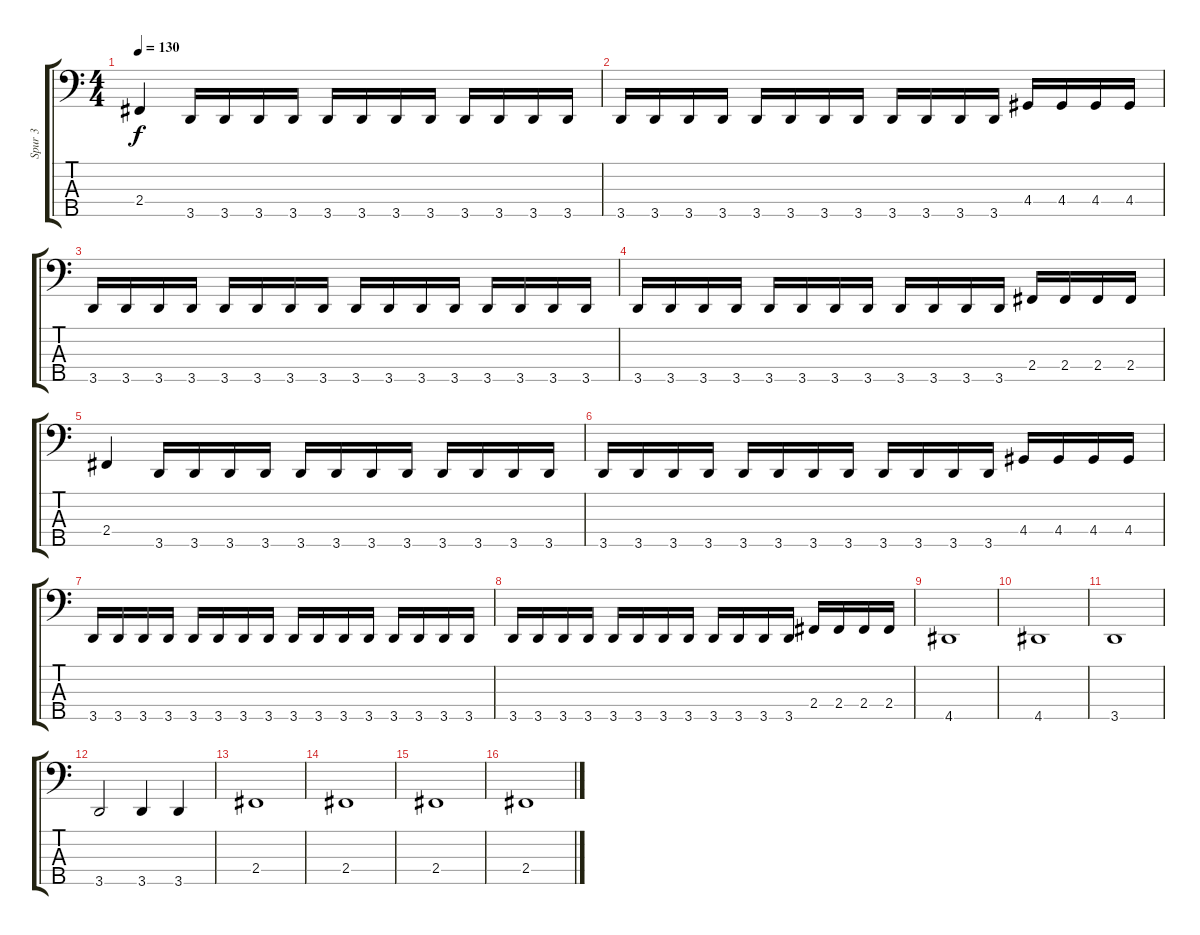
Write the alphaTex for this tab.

\track ("Spur 3" "Spur 3") {instrument electricbasspick}
\staff {score tabs}
\tuning (G2 D2 A1 E1 B0) {hide}
\ts (4 4)
\tempo 130
\clef f4
\ks c
2.4.4{dy f} 3.5.16 3.5.16 3.5.16 3.5.16 3.5.16 3.5.16 3.5.16 3.5.16 3.5.16 3.5.16 3.5.16 3.5.16 |
3.5.16 3.5.16 3.5.16 3.5.16 3.5.16 3.5.16 3.5.16 3.5.16 3.5.16 3.5.16 3.5.16 3.5.16 4.4.16 4.4.16 4.4.16 4.4.16 |
3.5.16 3.5.16 3.5.16 3.5.16 3.5.16 3.5.16 3.5.16 3.5.16 3.5.16 3.5.16 3.5.16 3.5.16 3.5.16 3.5.16 3.5.16 3.5.16 |
3.5.16 3.5.16 3.5.16 3.5.16 3.5.16 3.5.16 3.5.16 3.5.16 3.5.16 3.5.16 3.5.16 3.5.16 2.4.16 2.4.16 2.4.16 2.4.16 |
2.4.4 3.5.16 3.5.16 3.5.16 3.5.16 3.5.16 3.5.16 3.5.16 3.5.16 3.5.16 3.5.16 3.5.16 3.5.16 |
3.5.16 3.5.16 3.5.16 3.5.16 3.5.16 3.5.16 3.5.16 3.5.16 3.5.16 3.5.16 3.5.16 3.5.16 4.4.16 4.4.16 4.4.16 4.4.16 |
3.5.16 3.5.16 3.5.16 3.5.16 3.5.16 3.5.16 3.5.16 3.5.16 3.5.16 3.5.16 3.5.16 3.5.16 3.5.16 3.5.16 3.5.16 3.5.16 |
3.5.16 3.5.16 3.5.16 3.5.16 3.5.16 3.5.16 3.5.16 3.5.16 3.5.16 3.5.16 3.5.16 3.5.16 2.4.16 2.4.16 2.4.16 2.4.16 |
4.5.1 |
4.5.1 |
3.5.1 |
3.5.2 3.5.4 3.5.4 |
2.4.1 |
2.4.1 |
2.4.1 |
2.4.1
